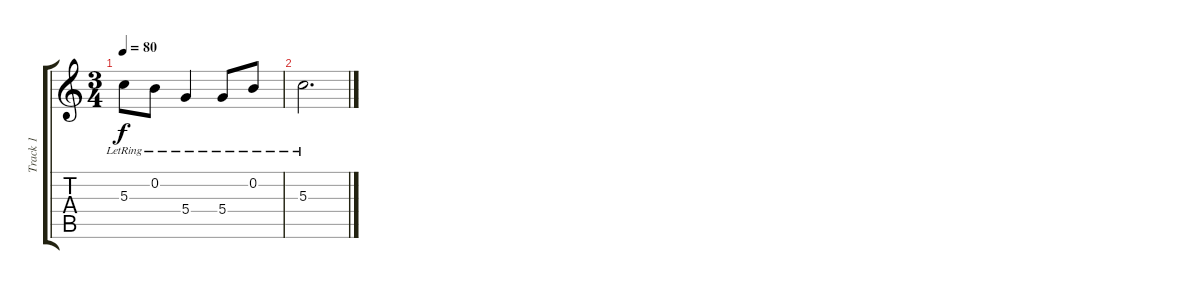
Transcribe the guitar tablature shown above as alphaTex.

\track ("Track 1" "Track 1") {instrument electricguitarclean}
\staff {score tabs}
\tuning (E4 B3 G3 D3 A2 D2) {hide}
\ts (3 4)
\tempo 80
\clef g2
\ks c
5.3{lr}.8{dy f} 0.2{lr}.8 5.4{lr}.4 5.4{lr}.8 0.2{lr}.8 |
5.3{lr}.2{d}
